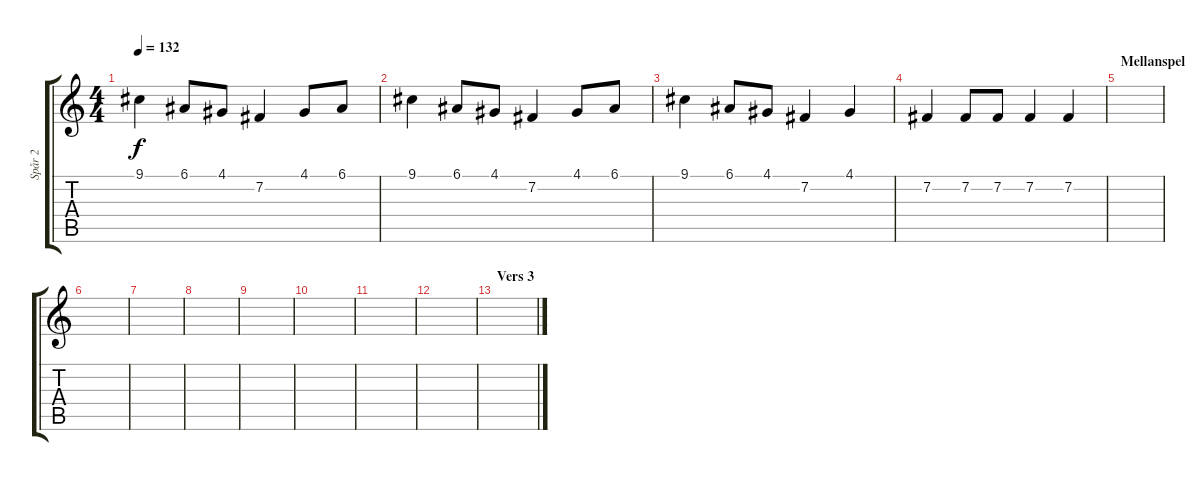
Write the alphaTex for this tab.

\track ("Spår 2" "Spår 2") {instrument clavinet}
\staff {score tabs}
\tuning (E4 B3 G3 D3 A2 E2) {hide}
\ts (4 4)
\tempo 132
\clef g2
\ks c
9.1.4{dy f} 6.1.8 4.1.8 7.2.4 4.1.8 6.1.8 |
9.1.4 6.1.8 4.1.8 7.2.4 4.1.8 6.1.8 |
9.1.4 6.1.8 4.1.8 7.2.4 4.1.4 |
7.2.4 7.2.8 7.2.8 7.2.4 7.2.4 |
\section ("" "Mellanspel")
|
|
|
|
|
|
|
|
\section ("" "Vers 3")
